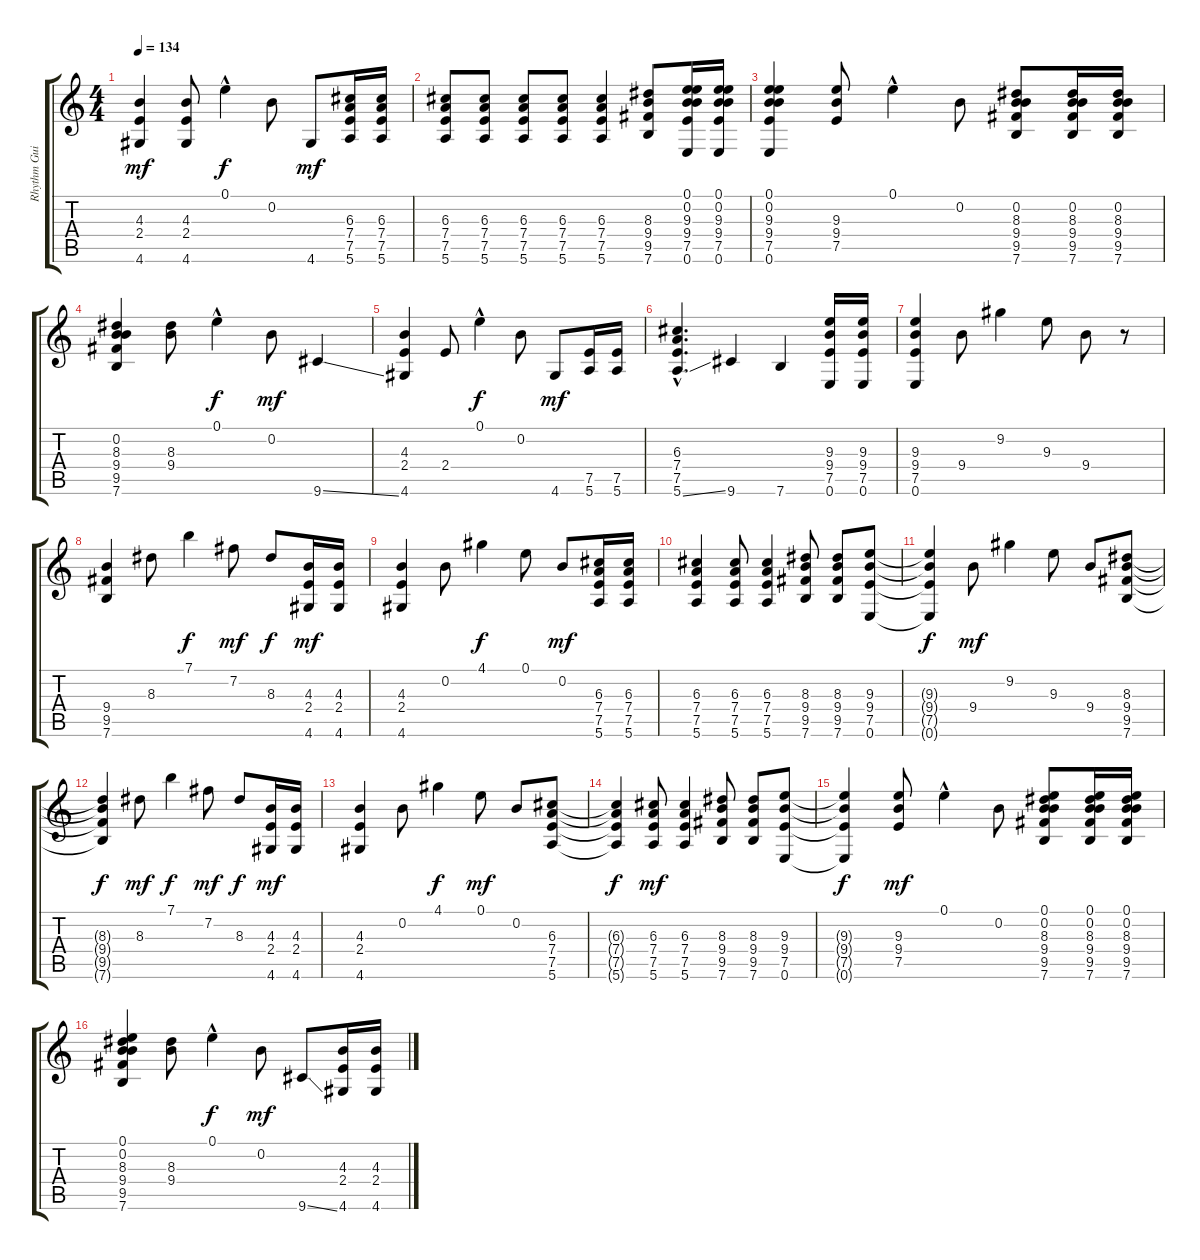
\track ("Rhythm Guitar I" "Rhythm Gui") {instrument overdrivenguitar}
\staff {score tabs}
\tuning (E4 B3 G3 D3 A2 E2) {hide}
\ts (4 4)
\tempo 134
\clef g2
\ks c
(4.3 2.4 4.6).4{dy mf} (4.3 2.4 4.6).8 0.1{hac}.4{dy f} 0.2.8 4.6.8{dy mf} (6.3 7.4 7.5 5.6).16 (6.3 7.4 7.5 5.6).16 |
(6.3 7.4 7.5 5.6).8 (6.3 7.4 7.5 5.6).8 (6.3 7.4 7.5 5.6).8 (6.3 7.4 7.5 5.6).8 (6.3 7.4 7.5 5.6).4 (8.3 9.4 9.5 7.6).8 (0.1 0.2 9.3 9.4 7.5 0.6).16 (0.1 0.2 9.3 9.4 7.5 0.6).16 |
(0.1 0.2 9.3 9.4 7.5 0.6).4 (9.3 9.4 7.5).8 0.1{hac}.4 0.2.8 (0.2 8.3 9.4 9.5 7.6).8 (0.2 8.3 9.4 9.5 7.6).16 (0.2 8.3 9.4 9.5 7.6).16 |
(0.2 8.3 9.4 9.5 7.6).4 (8.3 9.4).8 0.1{hac}.4{dy f} 0.2.8{dy mf} 9.6{ss}.4 |
(4.3 2.4 4.6).4 2.4.8 0.1{hac}.4{dy f} 0.2.8 4.6.8{dy mf} (7.5 5.6).16 (7.5 5.6).16 |
(6.3{hac} 7.4{hac} 7.5{hac} 5.6{ss hac}).4{d} 9.6.4 7.6.4 (9.3 9.4 7.5 0.6).16 (9.3 9.4 7.5 0.6).16 |
(9.3 9.4 7.5 0.6).4 9.4.8 9.2.4 9.3.8 9.4.8 r.8 |
(9.4 9.5 7.6).4 8.3.8 7.1.4{dy f} 7.2.8{dy mf} 8.3.8{dy f} (4.3 2.4 4.6).16{dy mf} (4.3 2.4 4.6).16 |
(4.3 2.4 4.6).4 0.2.8 4.1.4{dy f} 0.1.8 0.2.8{dy mf} (6.3 7.4 7.5 5.6).16 (6.3 7.4 7.5 5.6).16 |
(6.3 7.4 7.5 5.6).4 (6.3 7.4 7.5 5.6).8 (6.3 7.4 7.5 5.6).4 (8.3 9.4 9.5 7.6).8 (8.3 9.4 9.5 7.6).8 (9.3 9.4 7.5 0.6).8 |
(9.3{t} 9.4{t} 7.5{t} 0.6{t}).4{dy f} 9.4.8{dy mf} 9.2.4 9.3.8 9.4.8 (8.3 9.4 9.5 7.6).8 |
(8.3{t} 9.4{t} 9.5{t} 7.6{t}).4{dy f} 8.3.8{dy mf} 7.1.4{dy f} 7.2.8{dy mf} 8.3.8{dy f} (4.3 2.4 4.6).16{dy mf} (4.3 2.4 4.6).16 |
(4.3 2.4 4.6).4 0.2.8 4.1.4{dy f} 0.1.8{dy mf} 0.2.8 (6.3 7.4 7.5 5.6).8 |
(6.3{t} 7.4{t} 7.5{t} 5.6{t}).4{dy f} (6.3 7.4 7.5 5.6).8{dy mf} (6.3 7.4 7.5 5.6).4 (8.3 9.4 9.5 7.6).8 (8.3 9.4 9.5 7.6).8 (9.3 9.4 7.5 0.6).8 |
(9.3{t} 9.4{t} 7.5{t} 0.6{t}).4{dy f} (9.3 9.4 7.5).8{dy mf} 0.1{hac}.4 0.2.8 (0.1 0.2 8.3 9.4 9.5 7.6).8 (0.1 0.2 8.3 9.4 9.5 7.6).16 (0.1 0.2 8.3 9.4 9.5 7.6).16 |
(0.1 0.2 8.3 9.4 9.5 7.6).4 (8.3 9.4).8 0.1{hac}.4{dy f} 0.2.8{dy mf} 9.6{ss}.8 (4.3 2.4 4.6).16 (4.3 2.4 4.6).16
